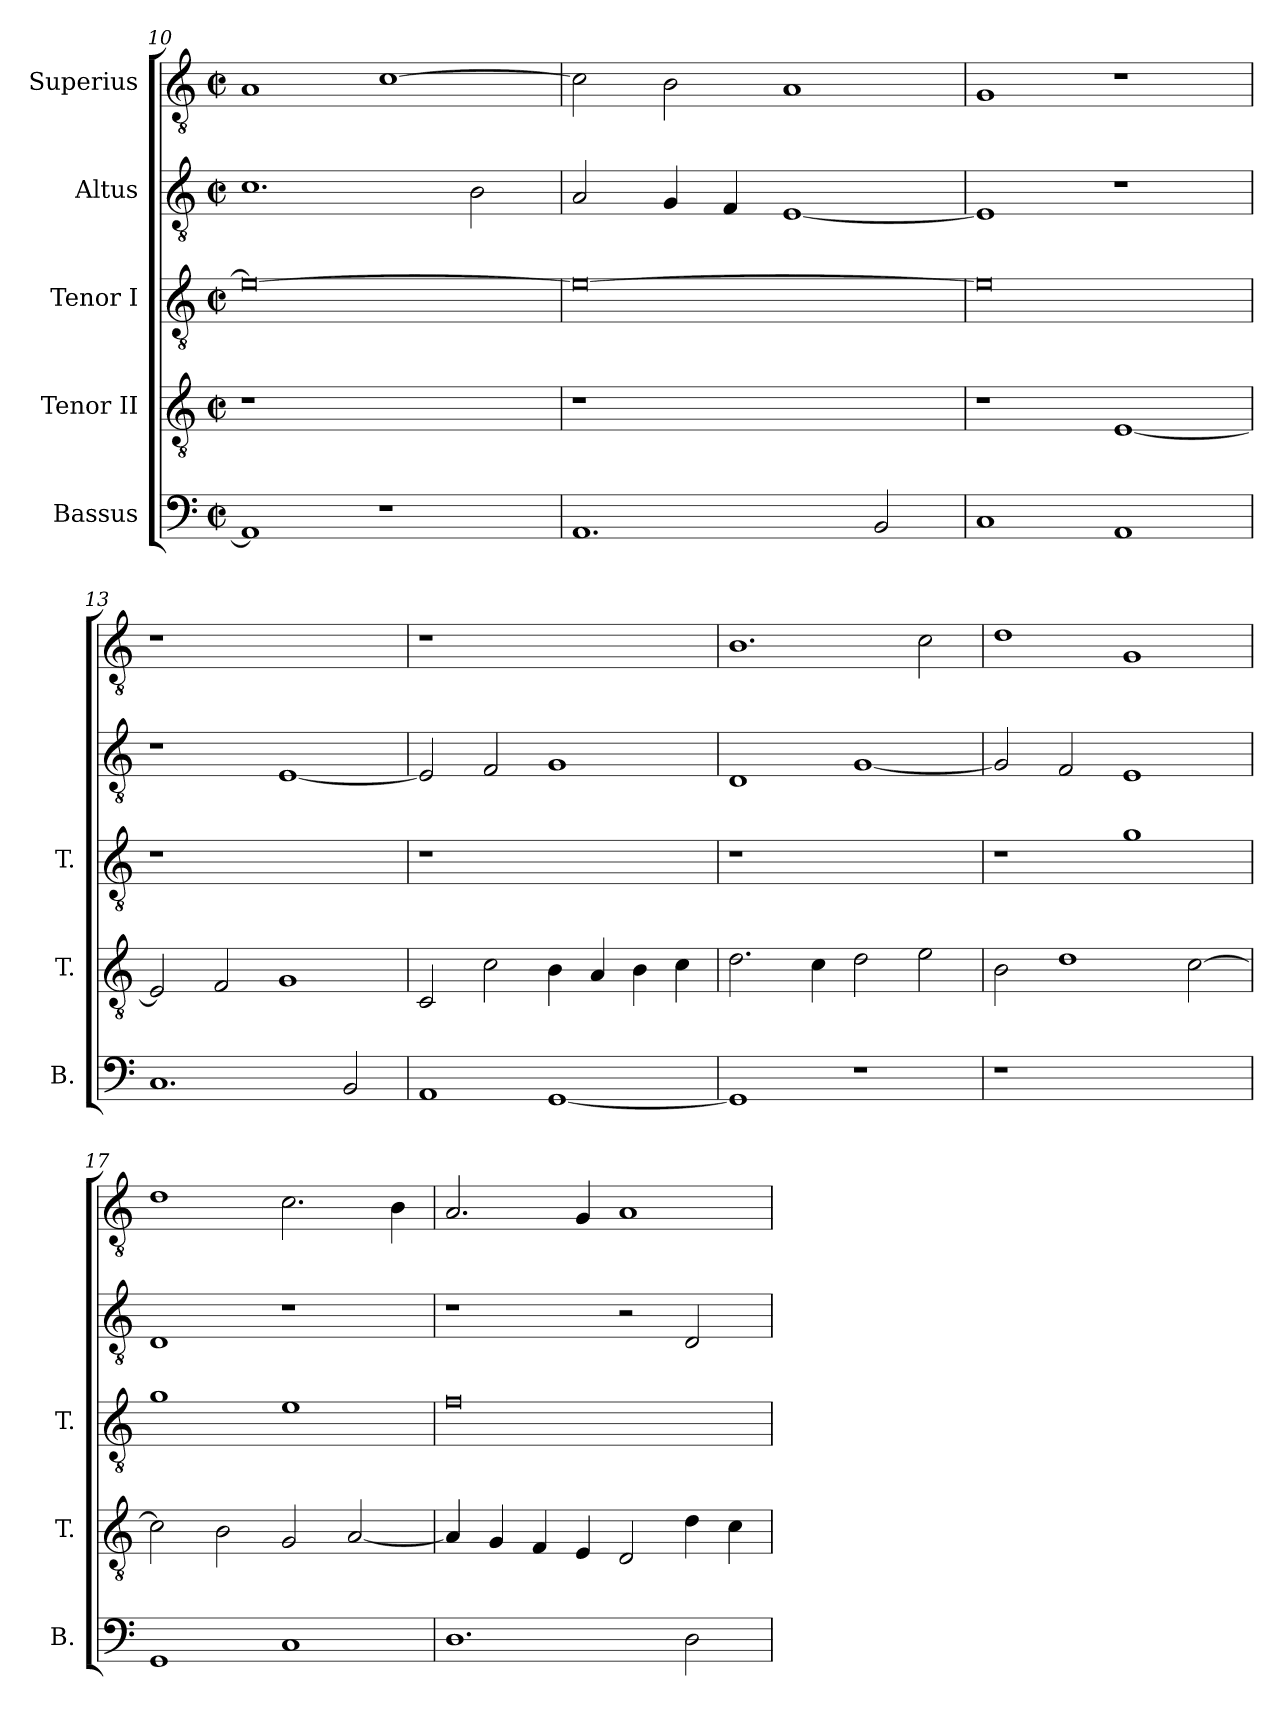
**kern	**kern	**kern	**kern	**kern
*part5	*part4	*part3	*part2	*part1
*staff5	*staff4	*staff3	*staff2	*staff1
*I"Bassus	*I"Tenor II	*I"Tenor I	*I"Altus	*I"Superius
*I'B.	*I'T.	*I'T.	*	*
*clefF4	*clefGv2	*clefGv2	*clefGv2	*clefGv2
*	*ITrd7c12	*ITrd7c12	*ITrd7c12	*ITrd7c12
*k[]	*k[]	*k[]	*k[]	*k[]
*C:	*C:	*C:	*C:	*C:
*M2/2	*M2/2	*M2/2	*M2/2	*M2/2
*met(c|)	*met(c|)	*met(c|)	*met(c|)	*met(c|)
=10	=10	=10	=10	=10
!	!LO:N:vis=1	!	!	!
1AAi]	1r	0Ei_>	1.Ci	1AAi
1r	1ryy	.	.	[>1Ci
.	.	.	2BBi\	.
!!LO:PB:g=z
=11	=11	=11	=11	=11
!	!LO:N:vis=1	!	!	!
1.AAi	1r	0Ei_>	2AAi/	2Ci\]
.	.	.	4GGi/	2BBi\
.	.	.	4FFi/	.
.	1ryy	.	[<1EEi	1AAi
2BBi/	.	.	.	.
=12	=12	=12	=12	=12
1Ci	1r	0Ei]	1EEi]	1GGi
1AAi	[<1EEi	.	1r	1r
=13	=13	=13	=13	=13
!	!	!LO:N:vis=1	!	!LO:N:vis=1
1.Ci	2EEi/]	1r	1r	1r
.	2FFi/	.	.	.
.	1GGi	1ryy	[<1EEi	1ryy
2BBi/	.	.	.	.
=14	=14	=14	=14	=14
!	!	!LO:N:vis=1	!	!LO:N:vis=1
1AAi	2CCi/	1r	2EEi/]	1r
.	2Ci\	.	2FFi/	.
[<1GGi	4BBi\	1ryy	1GGi	1ryy
.	4AAi/	.	.	.
.	4BBi\	.	.	.
.	4Ci\	.	.	.
=15	=15	=15	=15	=15
!	!	!LO:N:vis=1	!	!
1GGi]	2.Di\	1r	1DDi	1.BBi
.	4Ci\	.	.	.
1r	2Di\	1ryy	[<1GGi	.
.	2Ei\	.	.	2Ci\
!!LO:LB:g=z
=16	=16	=16	=16	=16
!LO:N:vis=1	!	!	!	!
1r	2BBi\	1r	2GGi/]	1Di
.	1Di	.	2FFi/	.
1ryy	.	1Gi	1EEi	1GGi
.	[>2Ci\	.	.	.
=17	=17	=17	=17	=17
1GGi	2Ci\]	1Gi	1DDi	1Di
.	2BBi\	.	.	.
1Ci	2GGi/	1Ei	1r	2.Ci\
.	[<2AAi/	.	.	.
.	.	.	.	4BBi\
=18	=18	=18	=18	=18
1.Di	4AAi/]	0Fi	1r	2.AAi/
.	4GGi/	.	.	.
.	4FFi/	.	.	.
.	4EEi/	.	.	4GGi/
.	2DDi/	.	2r	1AAi
2Di\	4Di\	.	2DDi/	.
.	4Ci\	.	.	.
=	=	=	=	=
*-	*-	*-	*-	*-
